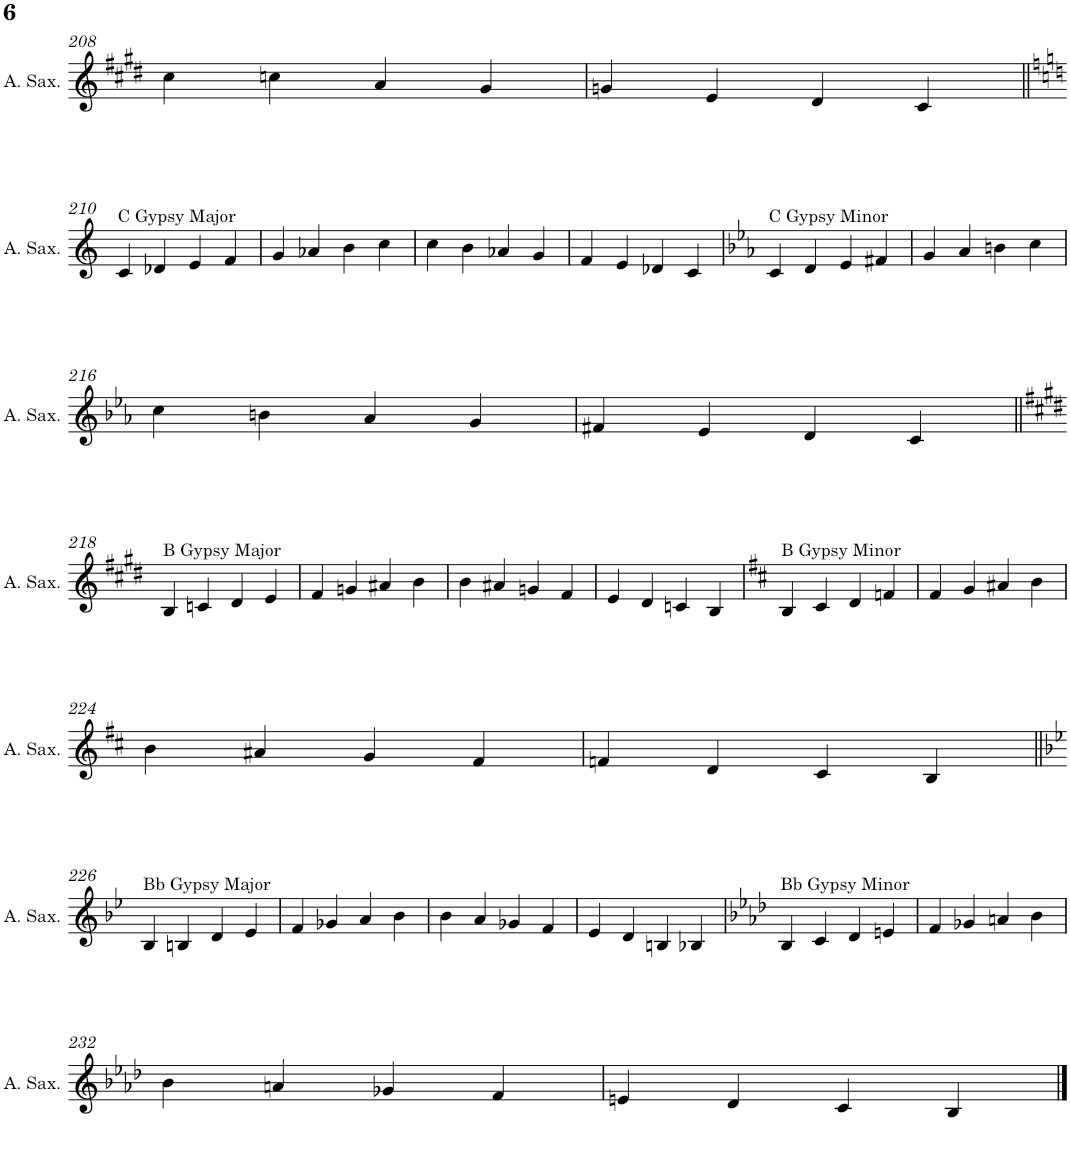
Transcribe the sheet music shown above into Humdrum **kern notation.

**kern
*part1
*staff1
*I"Alto Saxophone
*I'A. Sax.
!!LO:PB:g=z
*clefG2
*Trd5c9
*k[f#c#g#d#]
*M4/4
=208
4cc#\
4ccn\
4a/
4g#/
=209
4gn/
4e/
4d#/
4c#/
!!LO:LB:g=z
=210||
*k[]
!LO:TX:a:t=C Gypsy Major
4c/
4d-X/
4e/
4f/
=211
4g/
4a-X/
4b\
4cc\
=212
4cc\
4b\
4a-X/
4g/
=213
4f/
4e/
4d-X/
4c/
=214
*k[b-e-a-]
!LO:TX:a:t=C Gypsy Minor
4c/
4d/
4e-/
4f#X/
=215
4g/
4a-/
4bn\
4cc\
!!LO:LB:g=z
=216
4cc\
4bn\
4a-/
4g/
=217
4f#X/
4e-/
4d/
4c/
!!LO:LB:g=z
=218||
*k[f#c#g#d#]
!LO:TX:a:t=B Gypsy Major
4B/
4cn/
4d#/
4e/
=219
4f#/
4gn/
4a#X/
4b\
=220
4b\
4a#X/
4gn/
4f#/
=221
4e/
4d#/
4cn/
4B/
=222
*k[f#c#]
!LO:TX:a:t=B Gypsy Minor
4B/
4c#/
4d/
4fn/
=223
4f#/
4g/
4a#X/
4b\
!!LO:LB:g=z
=224
4b\
4a#X/
4g/
4f#/
=225
4fn/
4d/
4c#/
4B/
!!LO:LB:g=z
=226||
*k[b-e-]
!LO:TX:a:t=Bb Gypsy Major
4B-/
4Bn/
4d/
4e-/
=227
4f/
4g-X/
4a/
4b-\
=228
4b-\
4a/
4g-X/
4f/
=229
4e-/
4d/
4Bn/
4B-X/
=230
*k[b-e-a-d-]
!LO:TX:a:t=Bb Gypsy Minor
4B-/
4c/
4d-/
4en/
=231
4f/
4g-X/
4an/
4b-\
!!LO:LB:g=z
=232
4b-\
4an/
4g-X/
4f/
=233
4en/
4d-/
4c/
4B-/
==
*-
